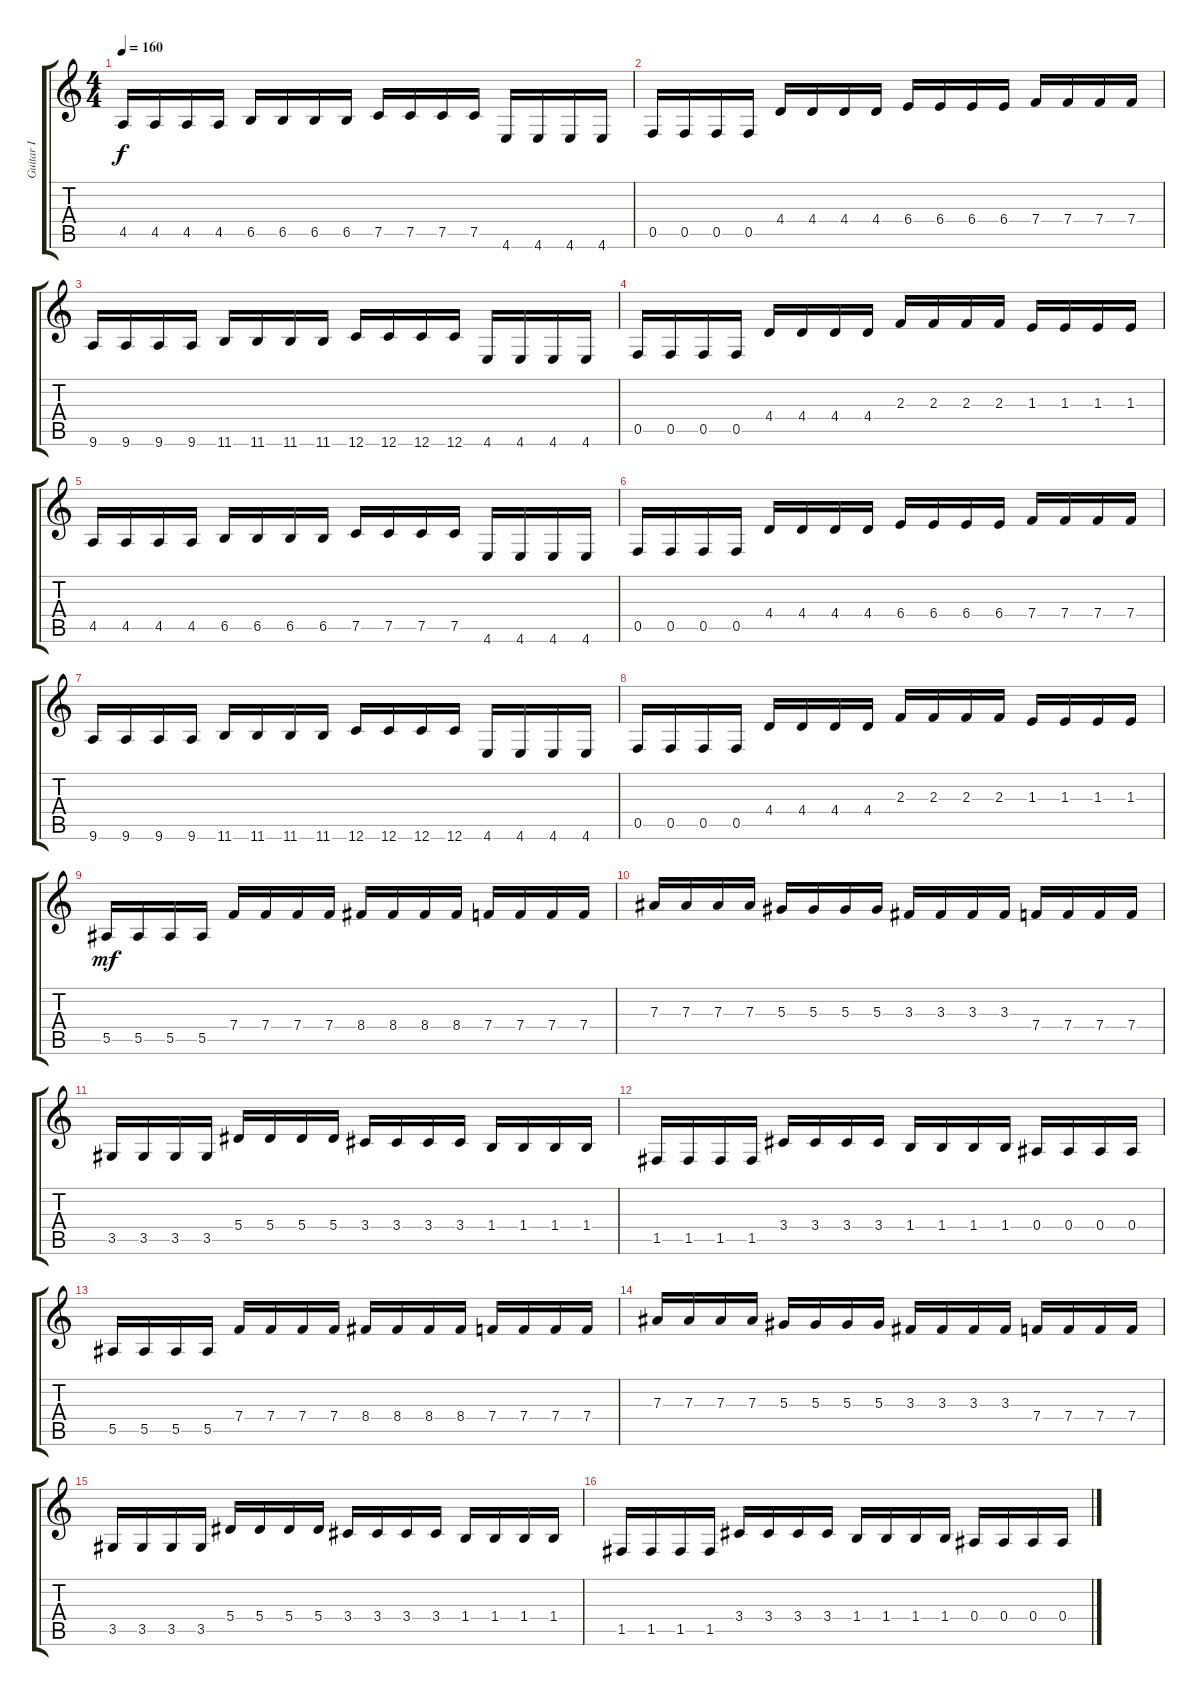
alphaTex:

\track ("Guitar I" "Guitar I") {instrument distortionguitar}
\staff {score tabs}
\tuning (C4 G3 Eb3 Bb2 F2 C2) {hide}
\ts (4 4)
\tempo 160
\clef g2
\ks c
4.5.16{dy f} 4.5.16 4.5.16 4.5.16 6.5.16 6.5.16 6.5.16 6.5.16 7.5.16 7.5.16 7.5.16 7.5.16 4.6.16 4.6.16 4.6.16 4.6.16 |
0.5.16 0.5.16 0.5.16 0.5.16 4.4.16 4.4.16 4.4.16 4.4.16 6.4.16 6.4.16 6.4.16 6.4.16 7.4.16 7.4.16 7.4.16 7.4.16 |
9.6.16 9.6.16 9.6.16 9.6.16 11.6.16 11.6.16 11.6.16 11.6.16 12.6.16 12.6.16 12.6.16 12.6.16 4.6.16 4.6.16 4.6.16 4.6.16 |
0.5.16 0.5.16 0.5.16 0.5.16 4.4.16 4.4.16 4.4.16 4.4.16 2.3.16 2.3.16 2.3.16 2.3.16 1.3.16 1.3.16 1.3.16 1.3.16 |
4.5.16 4.5.16 4.5.16 4.5.16 6.5.16 6.5.16 6.5.16 6.5.16 7.5.16 7.5.16 7.5.16 7.5.16 4.6.16 4.6.16 4.6.16 4.6.16 |
0.5.16 0.5.16 0.5.16 0.5.16 4.4.16 4.4.16 4.4.16 4.4.16 6.4.16 6.4.16 6.4.16 6.4.16 7.4.16 7.4.16 7.4.16 7.4.16 |
9.6.16 9.6.16 9.6.16 9.6.16 11.6.16 11.6.16 11.6.16 11.6.16 12.6.16 12.6.16 12.6.16 12.6.16 4.6.16 4.6.16 4.6.16 4.6.16 |
0.5.16 0.5.16 0.5.16 0.5.16 4.4.16 4.4.16 4.4.16 4.4.16 2.3.16 2.3.16 2.3.16 2.3.16 1.3.16 1.3.16 1.3.16 1.3.16 |
5.5.16{dy mf} 5.5.16 5.5.16 5.5.16 7.4.16 7.4.16 7.4.16 7.4.16 8.4.16 8.4.16 8.4.16 8.4.16 7.4.16 7.4.16 7.4.16 7.4.16 |
7.3.16 7.3.16 7.3.16 7.3.16 5.3.16 5.3.16 5.3.16 5.3.16 3.3.16 3.3.16 3.3.16 3.3.16 7.4.16 7.4.16 7.4.16 7.4.16 |
3.5.16 3.5.16 3.5.16 3.5.16 5.4.16 5.4.16 5.4.16 5.4.16 3.4.16 3.4.16 3.4.16 3.4.16 1.4.16 1.4.16 1.4.16 1.4.16 |
1.5.16 1.5.16 1.5.16 1.5.16 3.4.16 3.4.16 3.4.16 3.4.16 1.4.16 1.4.16 1.4.16 1.4.16 0.4.16 0.4.16 0.4.16 0.4.16 |
5.5.16 5.5.16 5.5.16 5.5.16 7.4.16 7.4.16 7.4.16 7.4.16 8.4.16 8.4.16 8.4.16 8.4.16 7.4.16 7.4.16 7.4.16 7.4.16 |
7.3.16 7.3.16 7.3.16 7.3.16 5.3.16 5.3.16 5.3.16 5.3.16 3.3.16 3.3.16 3.3.16 3.3.16 7.4.16 7.4.16 7.4.16 7.4.16 |
3.5.16 3.5.16 3.5.16 3.5.16 5.4.16 5.4.16 5.4.16 5.4.16 3.4.16 3.4.16 3.4.16 3.4.16 1.4.16 1.4.16 1.4.16 1.4.16 |
1.5.16 1.5.16 1.5.16 1.5.16 3.4.16 3.4.16 3.4.16 3.4.16 1.4.16 1.4.16 1.4.16 1.4.16 0.4.16 0.4.16 0.4.16 0.4.16
